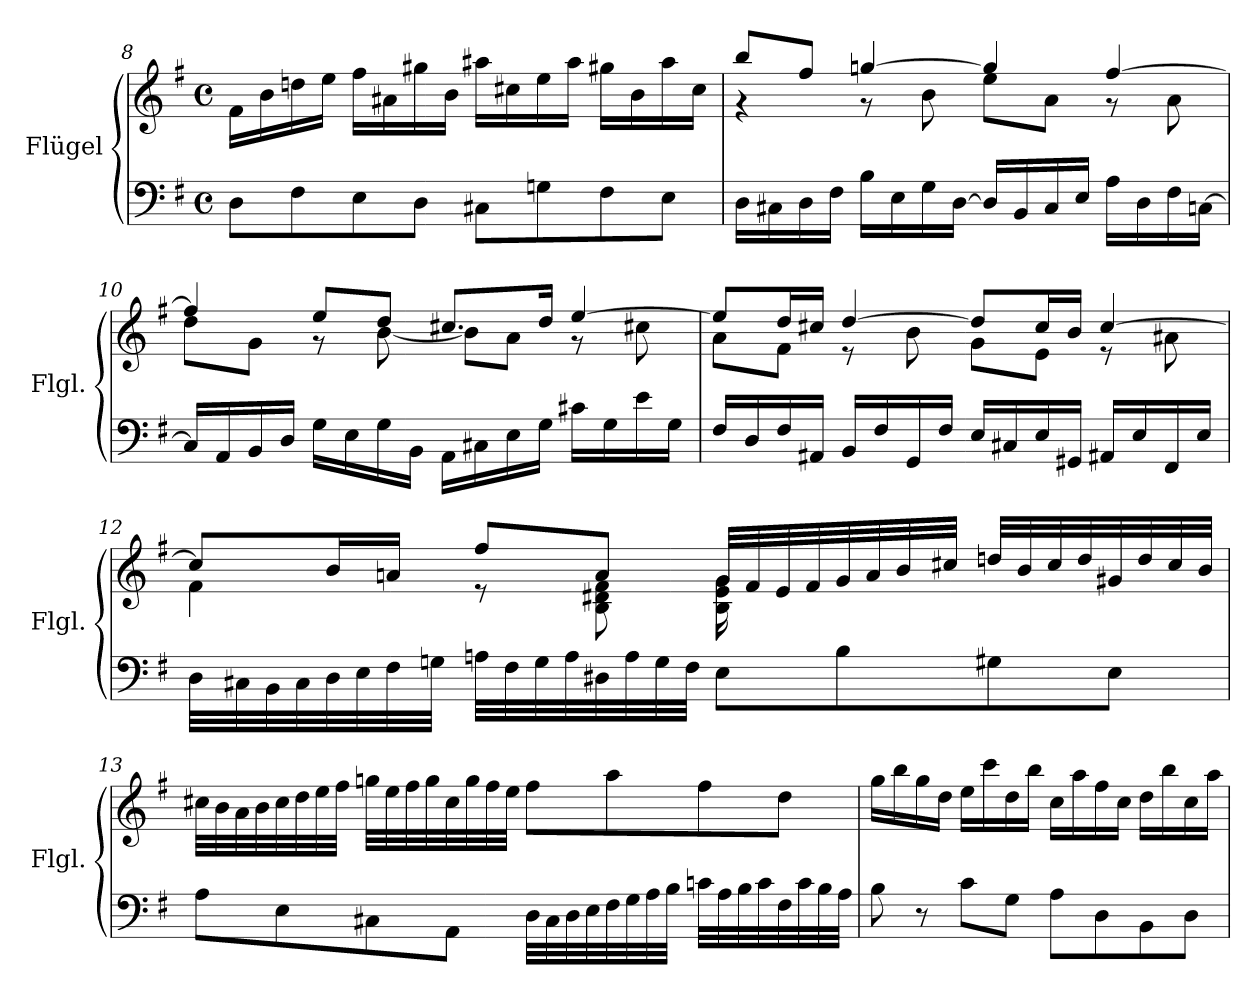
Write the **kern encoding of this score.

**kern	**kern
*part1	*part1
*staff2	*staff1
*I"Flügel	*
*I'Flgl.	*
*clefF4	*clefG2
*k[f#]	*k[f#]
*M4/4	*M4/4
*met(c)	*met(c)
=8	=8
8D\L	16f#\LL
.	16b\
8F#\	16ddn\
.	16ee\JJ
8E\	16ff#\LL
.	16a#X\
8D\J	16gg#X\
.	16b\JJ
8C#X\L	16aa#X\LL
.	16cc#X\
8Gn\	16ee\
.	16aa#\JJ
8F#\	16gg#X\LL
.	16b\
8E\J	16aa#\
.	16cc#\JJ
!!LO:PB:g=z
=9	=9
*	*^
16D\LL	8bb/L	4r
16C#X\	.	.
16D\	8ff#/J	.
16F#\JJ	.	.
16B\LL	[4ggn/	8r
16E\	.	.
16G\	.	8b\
[16D\JJ	.	.
16D/LL]	4gg/]	8ee\L
16BB/	.	.
16C#/	.	8a\J
16E/JJ	.	.
16A\LL	[4ff#/	8r
16D\	.	.
16F#\	.	8a\
[16Cn\JJ	.	.
=10	=10	=10
16C/LL]	4ff#/]	8dd\L
16AA/	.	.
16BB/	.	8g\J
16D/JJ	.	.
16G\LL	8ee/L	8r
16E\	.	.
16G\	8dd/J	[8b\
16BB\JJ	.	.
16AA\LL	8.cc#X/L	8b\L]
16C#X\	.	.
16E\	.	8a\J
16G\JJ	16dd/Jk	.
16c#X\LL	[4ee/	8r
16G\	.	.
16e\	.	8cc#X\
16G\JJ	.	.
!!LO:LB:g=z	!!
=11	=11	=11
16F#/LL	8ee/L]	8a\L
16D/	.	.
16F#/	16dd/L	8f#\J
16AA#X/JJ	16cc#X/JJ	.
16BB/LL	[4dd/	8r
16F#/	.	.
16GG/	.	8b\
16F#/JJ	.	.
16E/LL	8dd/L]	8g\L
16C#X/	.	.
16E/	16cc#/L	8e\J
16GG#X/JJ	16b/JJ	.
16AA#X/LL	[4cc#/	8r
16E/	.	.
16FF#/	.	8a#X\
16E/JJ	.	.
!!LO:LB:g=z	!!
=12	=12	=12
32D\LLL	8cc#/L]	4f#\
32C#X\	.	.
32BB\	.	.
32C#\	.	.
32D\	16b/L	.
32E\	.	.
32F#\	16an/JJ	.
32Gn\JJJ	.	.
32An\LLL	8ff#/L	8r
32F#\	.	.
32G\	.	.
32A\	.	.
32D#X\	8a/J	8B\ 8d#X\ 8f#\
32A\	.	.
32G\	.	.
32F#\JJJ	.	.
8E\L	32g/LLL	16B\ 16e\ 16g\
.	32f#/	.
.	32e/	16reyy
.	32f#/	.
8B\	32g/	8rgyy
.	32a/	.
.	32b/	.
.	32cc#X/JJJ	.
8G#X\	32ddn/LLL	4ryy
.	32b/	.
.	32cc#/	.
.	32dd/	.
8E\J	32g#X/	.
.	32dd/	.
.	32cc#/	.
.	32b/JJJ	.
*	*v	*v
!!LO:LB:g=z
=13	=13
8A\L	32cc#X\LLL
.	32b\
.	32a\
.	32b\
8E\	32cc#\
.	32dd\
.	32ee\
.	32ff#\JJJ
8C#X\	32ggn\LLL
.	32ee\
.	32ff#\
.	32gg\
8AA\J	32cc#\
.	32gg\
.	32ff#\
.	32ee\JJJ
32D\LLL	8ff#\L
32C#\	.
32D\	.
32E\	.
32F#\	8aa\
32G\	.
32A\	.
32B\JJJ	.
32cn\LLL	8ff#\
32A\	.
32B\	.
32c\	.
32F#\	8dd\J
32c\	.
32B\	.
32A\JJJ	.
!!LO:LB:g=z
=14	=14
8B\	16gg\LL
.	16bb\
8r	16gg\
.	16dd\JJ
8c\L	16ee\LL
.	16ccc\
8G\J	16dd\
.	16bb\JJ
8A\L	16cc\LL
.	16aa\
8D\	16ff#\
.	16cc\JJ
8BB\	16dd\LL
.	16bb\
8D\J	16cc\
.	16aa\JJ
=	=
*-	*-
